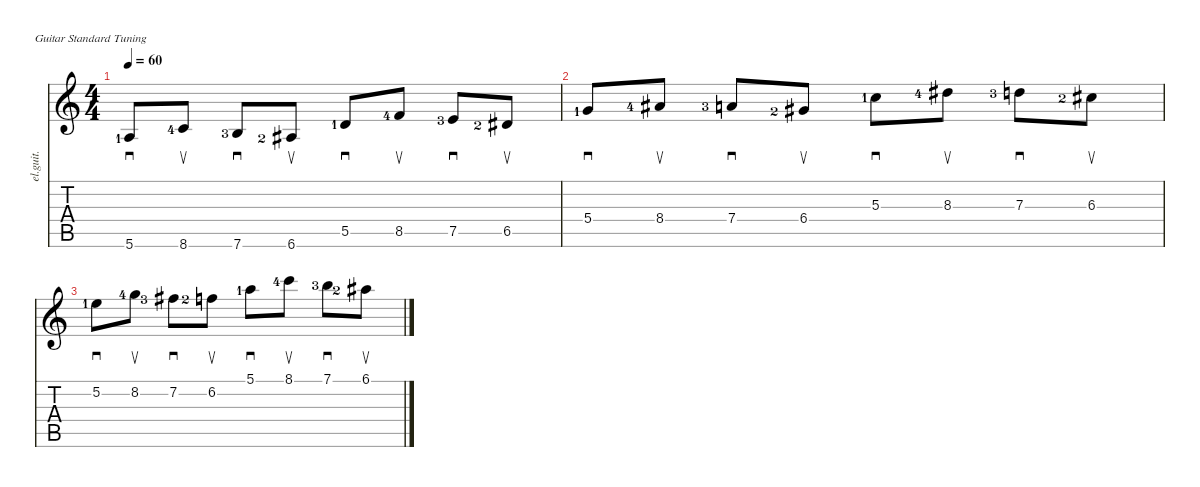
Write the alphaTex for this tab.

\defaultSystemsLayout 4
\hideDynamics
\bracketExtendMode nobrackets
\track ("Clean Guitar" "el.guit.") {instrument electricguitarclean}
\staff {score tabs}
\tuning (E4 B3 G3 D3 A2 E2)
\ts (4 4)
\tempo 60
\clef g2
\scale
0.429301
\ks c
5.6{lf 2}.8{sd dy mf instrument electricguitarclean beam Up} 8.6{lf 5}.8{su beam Up} 7.6{lf 4}.8{sd beam Up} 6.6{lf 3 acc #}.8{su beam Up} 5.5{lf 2}.8{sd beam Up} 8.5{lf 5}.8{su beam Up} 7.5{lf 4}.8{sd beam Up} 6.5{lf 3 acc #}.8{su beam Up} |
\scale
0.351773 5.4{lf 2}.8{sd beam Up} 8.4{lf 5 acc #}.8{su beam Up} 7.4{lf 4}.8{sd beam Up} 6.4{lf 3 acc #}.8{su beam Up} 5.3{lf 2}.8{sd beam Down} 8.3{lf 5 acc #}.8{su beam Down} 7.3{lf 4}.8{sd beam Down} 6.3{lf 3 acc #}.8{su beam Down} |
5.2{lf 2}.8{sd beam Down} 8.2{lf 5}.8{su beam Down} 7.2{lf 4 acc #}.8{sd beam Down} 6.2{lf 3}.8{su beam Down} 5.1{lf 2}.8{sd beam Down} 8.1{lf 5}.8{su beam Down} 7.1{lf 4}.8{sd beam Down} 6.1{lf 3 acc #}.8{su beam Down}
